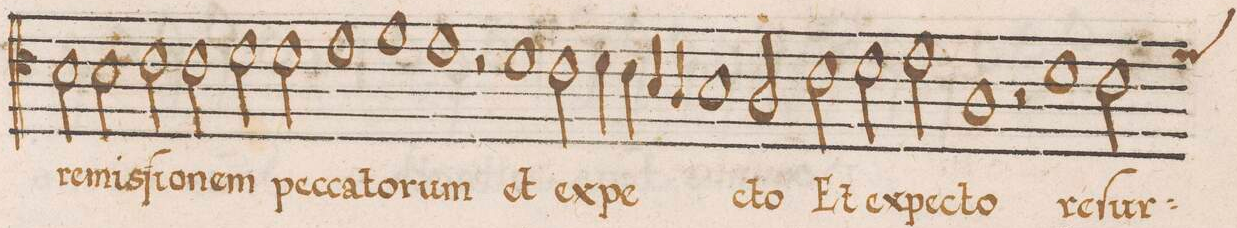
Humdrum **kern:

**kern	**text
*I"CANTVS	*
*clefC4	*
*k[]	*
*met(C|)	*
*M2/1	*
2B\	re-
2B\	-mis-
=164-	=164-
2c\	-ſi-
2c\	-o-
2d\	-nem
2d\	pec-
=165-	=165-
1e	-ca-
1f	-to-
=166-	=166-
1e	-rum
2rd	.
1d\	et
=167-	=167-
2c\	ex-
4d\	-pe-
4c\	.
4B/	.
4A/	.
=168-	=168-
1B	.
2A/	-cto
2c\	Et
=169-	=169-
2d\	ex-
2e\	-pec-
1A	-to
=170-	=170-
2r	.
1d	re-
*custos:f	*
2c\	-ſur-
=171-	=171-
*-	*-
